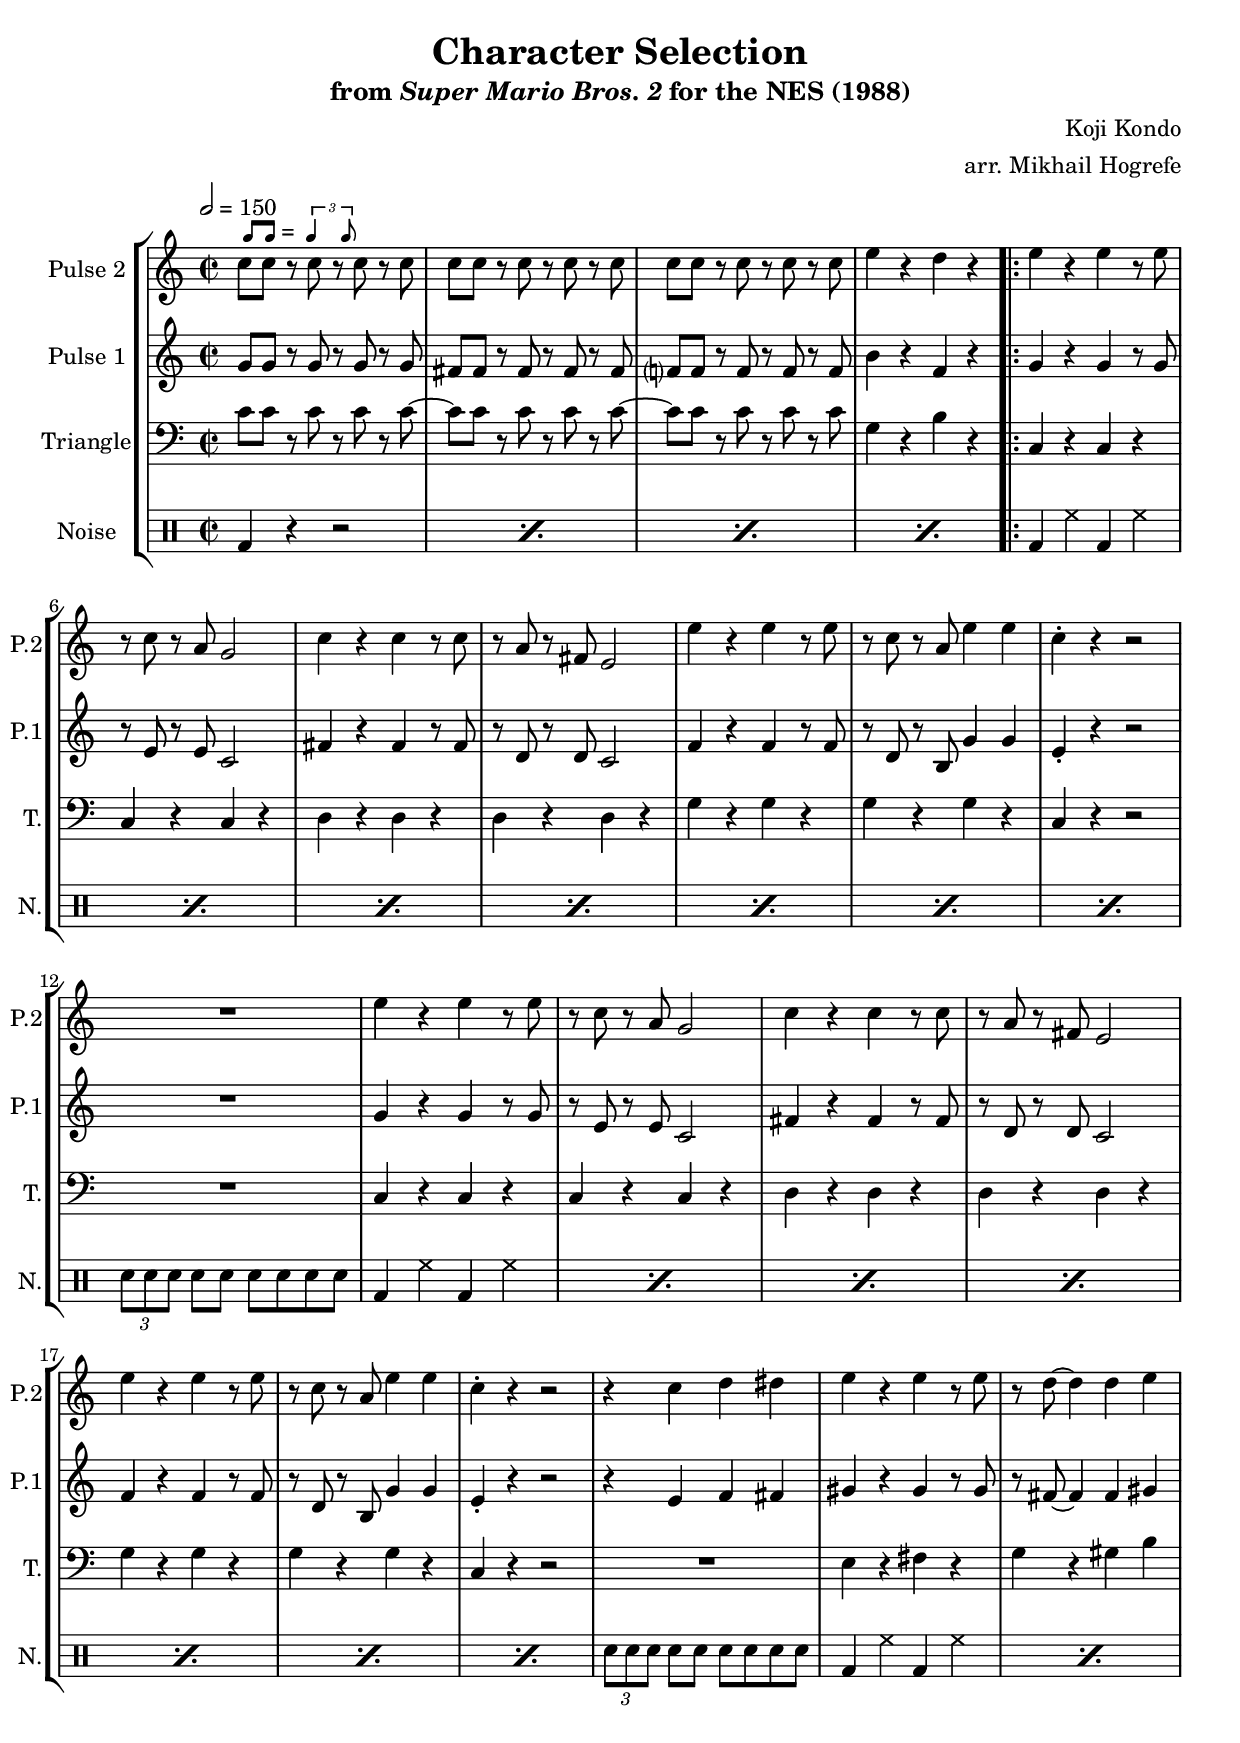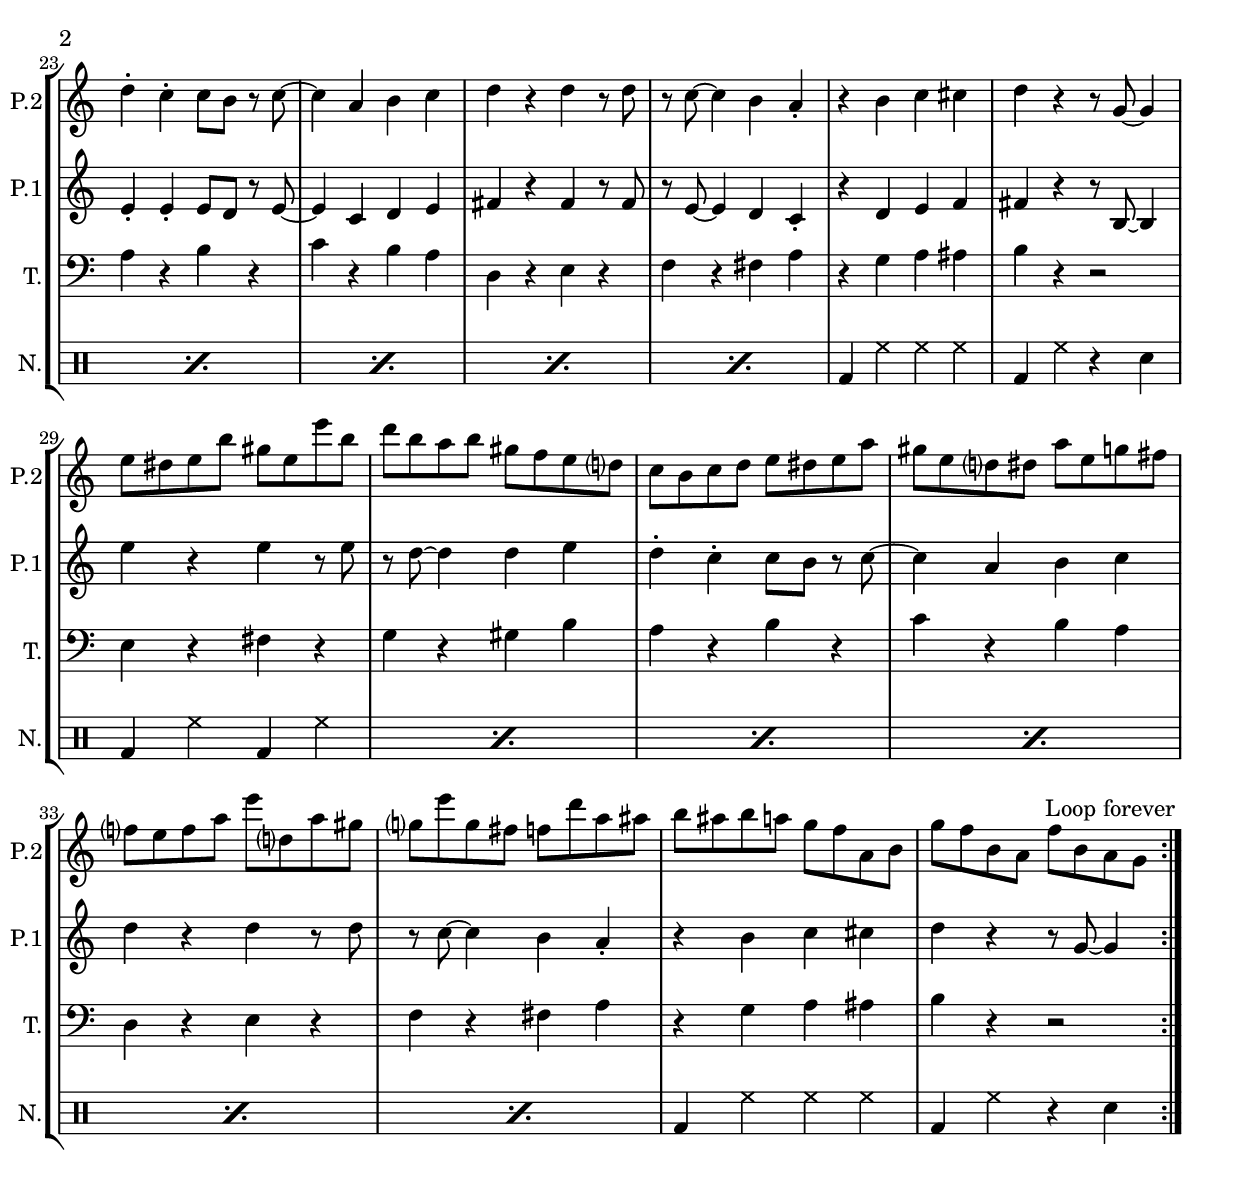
\version "2.20.0"

smaller = {
    \set fontSize = #-3
    \override Stem #'length-fraction = #0.56
    \override Beam #'thickness = #0.2688
    \override Beam #'length-fraction = #0.56
}

swing = \markup {
  \score {
    \new Staff \with { \remove "Time_signature_engraver" \remove "Clef_engraver" \remove "Staff_symbol_engraver"  }
    {
      \smaller
      b'8^[ b']
    }
    \layout { ragged-right = ##t  indent = 0\cm }
  }
  =
  \score {
    \new Staff \with { \remove "Time_signature_engraver" \remove "Clef_engraver" \remove "Staff_symbol_engraver"  }
    {
      \smaller
      \times 2/3 {\stemUp b'4 b'8}
    }
    \layout { ragged-right = ##t  indent = 0\cm }
  }
}

\book {
    \header {
        title = "Character Selection"
        subtitle = \markup { "from" {\italic "Super Mario Bros. 2"} "for the NES (1988)" }
        composer = "Koji Kondo"
        arranger = "arr. Mikhail Hogrefe"
    }

    \score {
        {
            \new StaffGroup <<
                \new Staff \relative c'' {
                    \set Staff.instrumentName = "Pulse 2"
                    \set Staff.shortInstrumentName = "P.2"
\accidentalStyle modern-cautionary

c8^\swing c r c r c r c |
c8 c r c r c r c |
c8 c r c r c r c |
e4 r d r |
e4 r e r8 e |
r8 c r a g2 |
c4 r c r8 c |
r8 a r fis e2 |
e'4 r e r8 e |
r8 c r a e'4 e |
c4-. r r2 |
R1 |
e4 r e r8 e |
r8 c r a g2 |
c4 r c r8 c |
r8 a r fis e2 |
e'4 r e r8 e |
r8 c r a e'4 e |
c4-. r r2 |
r4 c d dis |
e4 r e r8 e |
r8 d ~ d4 d e |
d4-. c-. c8 b r c ~ |
c4 a b c |
d4 r d r8 d |
r8 c ~ c4 b a-. |
r4 b c cis |
d4 r r8 g,8 ~ g4 |
e'8 dis e b' gis e e' b |
d8 b a b gis f e d |
c8 b c d e dis e a |
gis8 e d dis a' e g fis |
f8 e f a e' d, a' gis |
g8 e' g, fis f d' a ais |
b8 ais b a g f a, b |
g' f b, a f' b, a g |
\once \override Score.RehearsalMark.self-alignment-X = #RIGHT
\mark \markup { \fontsize #-2 "Loop forever" }
                }

                \new Staff \relative c'' {
                    \set Staff.instrumentName = "Pulse 1"
                    \set Staff.shortInstrumentName = "P.1"
\accidentalStyle modern-cautionary
\key c \major
\time 2/2
\tempo 2 = 150

g8 g r g r g r g |
fis8 fis r fis r fis r fis |
f8 f r f r f r f |
b4 r f r |
                    \repeat volta 2 {
g4 r g r8 g |
r8 e r e c2 |
fis4 r fis r8 fis |
r8 d r d c2 |
f4 r f r8 f |
r8 d r b g'4 g |
e4-. r r2 |
R1 |
g4 r g r8 g |
r8 e r e c2 |
fis4 r fis r8 fis |
r8 d r d c2 |
f4 r f r8 f |
r8 d r b g'4 g |
e4-. r r2 |
r4 e f fis |
gis4 r gis r8 gis |
r8 fis ~ fis4 fis gis |
e4-. e-. e8 d r e ~ |
e4 c d e |
fis4 r fis r8 fis |
r8 e ~ e4 d c-. |
r4 d e f |
fis4 r r8 b, ~ b4 |
e'4 r e r8 e |
r8 d ~ d4 d e |
d4-. c-. c8 b r c ~ |
c4 a b c |
d4 r d r8 d |
r8 c ~ c4 b a-. |
r4 b c cis |
d4 r r8 g,8 ~ g4 |
                    }
                }

                \new Staff \relative c' {
                    \set Staff.instrumentName = "Triangle"
                    \set Staff.shortInstrumentName = "T."
\accidentalStyle modern-cautionary
\clef bass

c8 c r c r c r c ~ |
c8 c r c r c r c ~ |
c8 c r c r c r c |
g4 r b r |
c,4 r c r |
c4 r c r |
d4 r d r |
d4 r d r |
g4 r g r |
g4 r g r |
c,4 r r2 |
R1 |
c4 r c r |
c4 r c r |
d4 r d r |
d4 r d r |
g4 r g r |
g4 r g r |
c,4 r r2 |
R1 |
e4 r fis r |
g4 r gis b |
a4 r b r |
c4 r b a |
d,4 r e r |
f4 r fis a |
r4 g a ais |
b4 r r2 |
e,4 r fis r |
g4 r gis b |
a4 r b r |
c4 r b a |
d,4 r e r |
f4 r fis a |
r4 g a ais |
b4 r r2 |
                }

                \new DrumStaff {
                    \drummode {
                        \set Staff.instrumentName="Noise"
                        \set Staff.shortInstrumentName="N."
\repeat percent 4 { bd4 r r2 | }
\repeat percent 7 { bd4 hh bd hh | }
\tuplet 3/2 { sn8[ sn sn] } sn8 sn sn sn sn sn |
\repeat percent 7 { bd4 hh bd hh | }
\tuplet 3/2 { sn8[ sn sn] } sn8 sn sn sn sn sn |
\repeat percent 6 { bd4 hh bd hh | }
bd4 hh hh hh |
bd4 hh r sn |
\repeat percent 6 { bd4 hh bd hh | }
bd4 hh hh hh |
bd4 hh r sn |
                    }
                }
            >>
        }
        \layout {
            \context {
                \Staff
                \RemoveEmptyStaves
            }
            \context {
                \DrumStaff
                \RemoveEmptyStaves
            }
        }
    }
}
